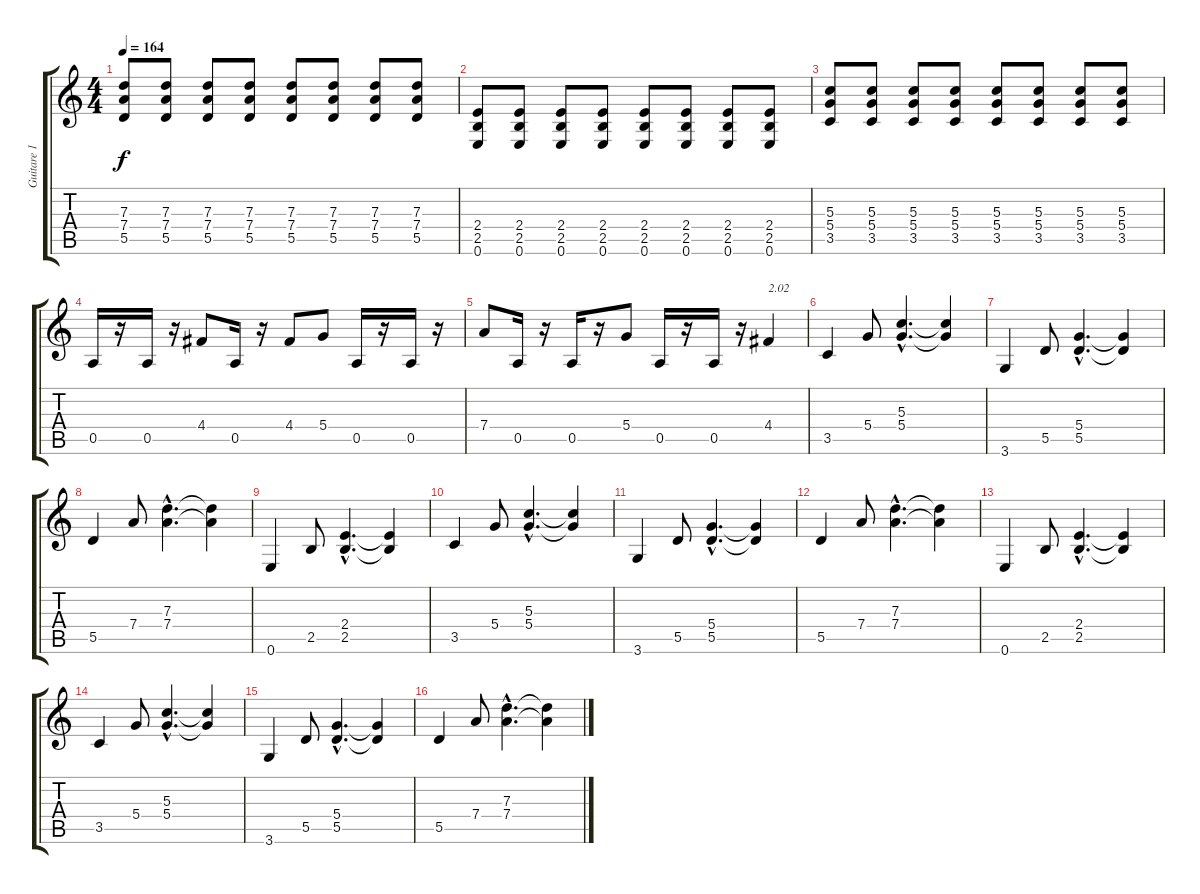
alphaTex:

\track ("Guitare 1 *" "Guitare 1 ") {instrument distortionguitar}
\staff {score tabs}
\tuning (E4 B3 G3 D3 A2 E2) {hide}
\ts (4 4)
\tempo 164
\clef g2
\ks c
(7.3 7.4 5.5).8{dy f} (7.3 7.4 5.5).8 (7.3 7.4 5.5).8 (7.3 7.4 5.5).8 (7.3 7.4 5.5).8 (7.3 7.4 5.5).8 (7.3 7.4 5.5).8 (7.3 7.4 5.5).8 |
(2.4 2.5 0.6).8 (2.4 2.5 0.6).8 (2.4 2.5 0.6).8 (2.4 2.5 0.6).8 (2.4 2.5 0.6).8 (2.4 2.5 0.6).8 (2.4 2.5 0.6).8 (2.4 2.5 0.6).8 |
(5.3 5.4 3.5).8 (5.3 5.4 3.5).8 (5.3 5.4 3.5).8 (5.3 5.4 3.5).8 (5.3 5.4 3.5).8 (5.3 5.4 3.5).8 (5.3 5.4 3.5).8 (5.3 5.4 3.5).8 |
0.5.16 r.16 0.5.16 r.16 4.4.8 0.5.16 r.16 4.4.8 5.4.8 0.5.16 r.16 0.5.16 r.16 |
7.4.8 0.5.16 r.16 0.5.16 r.16 5.4.8 0.5.16 r.16 0.5.16 r.16 4.4.4{txt "2.02"} |
3.5.4 5.4.8 (5.3{hac} 5.4{hac}).4{d} (5.3{t} 5.4{t}).4 |
3.6.4 5.5.8 (5.4{hac} 5.5{hac}).4{d} (5.4{t} 5.5{t}).4 |
5.5.4 7.4.8 (7.3{hac} 7.4{hac}).4{d} (7.3{t} 7.4{t}).4 |
0.6.4 2.5.8 (2.4{hac} 2.5{hac}).4{d} (2.4{t} 2.5{t}).4 |
3.5.4 5.4.8 (5.3{hac} 5.4{hac}).4{d} (5.3{t} 5.4{t}).4 |
3.6.4 5.5.8 (5.4{hac} 5.5{hac}).4{d} (5.4{t} 5.5{t}).4 |
5.5.4 7.4.8 (7.3{hac} 7.4{hac}).4{d} (7.3{t} 7.4{t}).4 |
0.6.4 2.5.8 (2.4{hac} 2.5{hac}).4{d} (2.4{t} 2.5{t}).4 |
3.5.4 5.4.8 (5.3{hac} 5.4{hac}).4{d} (5.3{t} 5.4{t}).4 |
3.6.4 5.5.8 (5.4{hac} 5.5{hac}).4{d} (5.4{t} 5.5{t}).4 |
5.5.4 7.4.8 (7.3{hac} 7.4{hac}).4{d} (7.3{t} 7.4{t}).4
